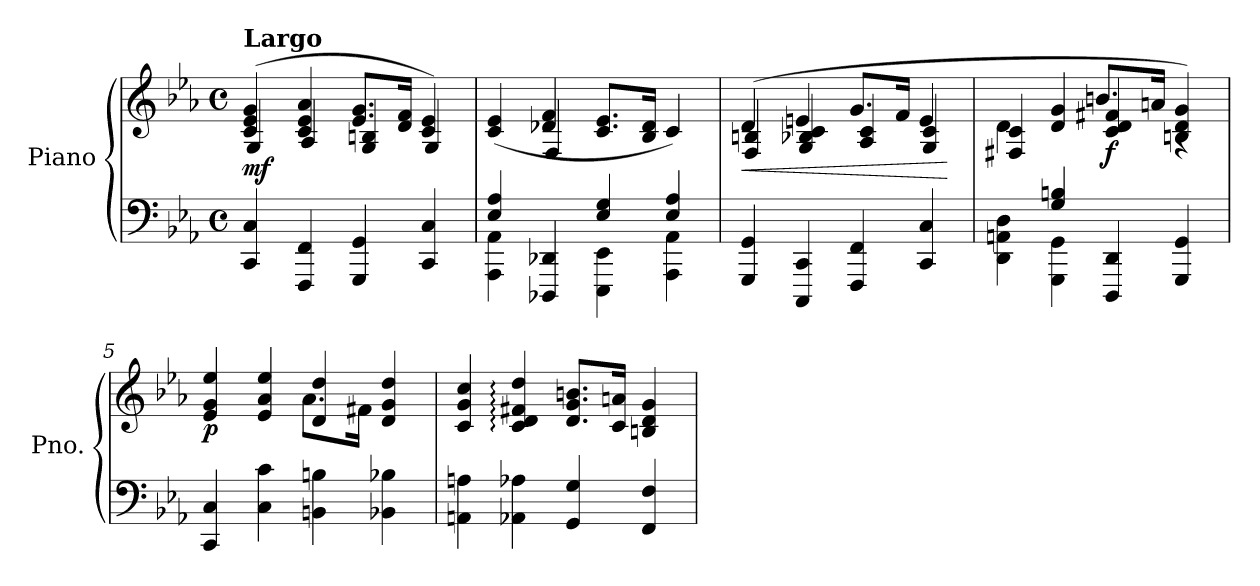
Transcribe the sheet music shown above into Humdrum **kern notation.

**kern	**kern	**dynam
*part1	*part1	*part1
*staff2	*staff1	*staff1/2
*I"Piano	*	*
*I'Pno.	*	*
*clefF4	*clefG2	*
*k[b-e-a-]	*k[b-e-a-]	*
*M4/4	*M4/4	*
*met(c)	*met(c)	*
=1	=1	=1
*	*^	*
!	!LO:TX:a:B:t=Largo	!	!
!	!	!	!LO:DY:a=2
4CC/ 4C/	(<4c/ 4e-/ 4g/	4G/	mf
4FFF/ 4FF/	4c/ 4e-/ 4a-/	4A-/	.
4GGG/ 4GG/	8.e-/ 8.g/L	4G/ 4Bn/	.
.	16d/ 16f/Jk	.	.
4CC/ 4C/	4c/ 4e-/)	4G/	.
=2	=2	=2	=2
*^	*	*	*
4AAA-\ 4AA-\	4E-/ 4A-/	(<4c/ 4e-/	4ryy	.
4DDD-X/ 4DD-X/	4ryy	4d-X/ 4f/	4F/	.
4EEE-\ 4EE-\	4E-/ 4G/	8.c/ 8.e-/L	2ryy	.
.	.	16B-/ 16d-/Jk	.	.
4AAA-\ 4AA-\	4E-/ 4A-/	4c/)	.	.
=3	=3	=3	=3	=3
!	!	!	!	!LO:HP:b
*v	*v	*	*	*
4GGG/ 4GG/	(>4d/	4F/ 4Bn/	<
4CCC/ 4CC/	4en:/	4G/ 4B-X/ 4c/	.
4FFF/ 4FF/	8.g/L	4A-/ 4c/	.
.	16f/Jk	.	.
4CC/ 4C/	4e/	4G/ 4c/	.
*	*v	*v	*
.	.	[
=4	=4	=4
*^	*^	*
*	*	*	*^	*
4DD\ 4AAn\ 4D\	4ryy	4d\	2rFyy	4F#X/ 4c/	.
4GGG\ 4GG\	4G/ 4Bn/	4d/ 4g/	.	2.ryy	.
!	!	!	!	!	!LO:DY:b
4DDD/ 4DD/	2ryy	4c/ 4d/ 4f#X/	8.bn:/L	.	f
.	.	.	16an/Jk	.	.
4GGG/ 4GG/	.	4Bn/ 4d/ 4g/)	4rA	.	.
*v	*v	*	*	*	*
*	*	*v	*v	*
!!LO:LB:g=z
=5	=5	=5	=5
!	!	!	!LO:DY:b
4CC/ 4C/	4e-/ 4g/ 4ee-/	2reyy	p
4C\ 4c\	4e-/ 4a-/ 4ee-/	.	.
4BBn\ 4Bn\	4d/ 4dd/	8.a-\L	.
.	.	16f#X\Jk	.
4BB-X\ 4B-X\	4d/ 4g/ 4dd/	4rcyy	.
*	*v	*v	*
=6	=6	=6
4AAn\ 4An\	4c/ 4g/ 4cc/	.
4AA-X\ 4A-X\	4c/: 4d/: 4f#X/: 4dd/:	.
4GG/ 4G/	8.d/ 8.g/ 8.bn/L	.
.	16c/ 16an/Jk	.
4FF/ 4F/	4Bn/ 4d/ 4g/	.
=	=	=
*-	*-	*-
